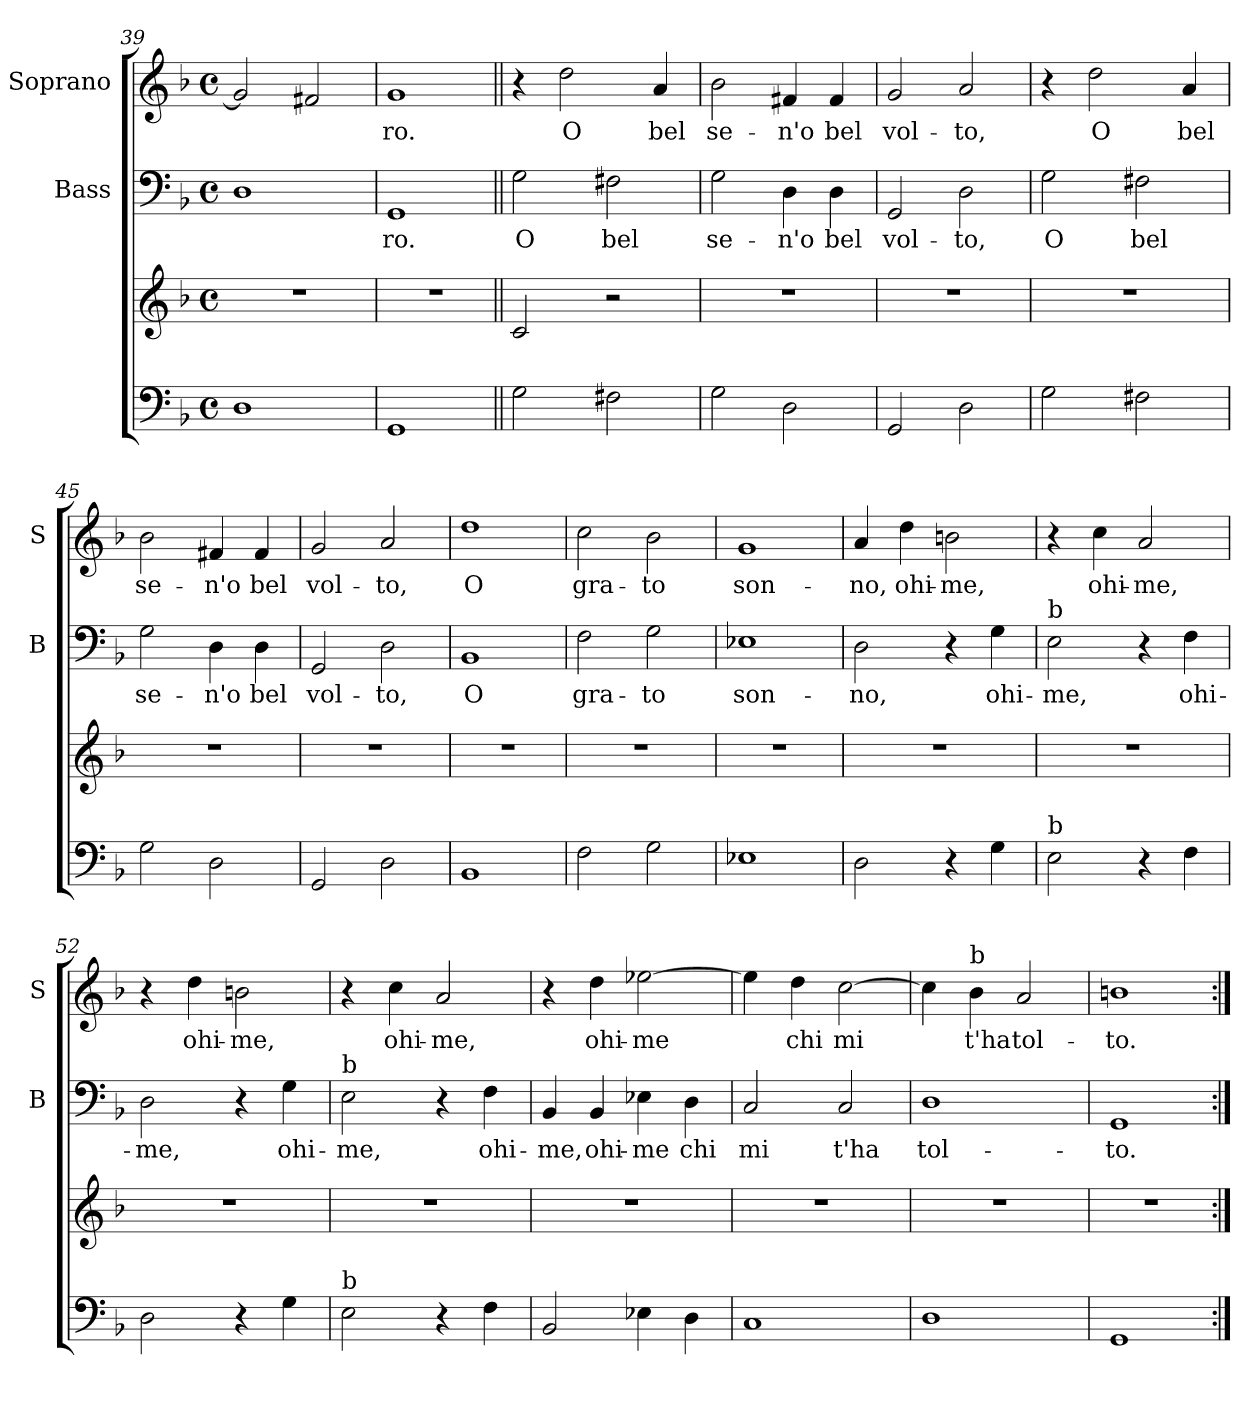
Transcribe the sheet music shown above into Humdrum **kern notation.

**kern	**kern	**kern	**text	**kern	**text
*part3	*part3	*part2	*part2	*part1	*part1
*staff4	*staff3	*staff2	*staff2	*staff1	*staff1
*	*	*I"Bass	*	*I"Soprano	*
*	*	*I'B	*	*I'S	*
*clefF4	*clefG2	*clefF4	*	*clefG2	*
*k[b-]	*k[b-]	*k[b-]	*	*k[b-]	*
*F:	*F:	*F:	*	*F:	*
*M4/4	*M4/4	*M4/4	*	*M4/4	*
*met(c)	*met(c)	*met(c)	*	*met(c)	*
=39	=39	=39	=39	=39	=39
1D	1r	1D	.	2g/]	.
.	.	.	.	2f#X/	.
=40	=40	=40	=40	=40	=40
!	!	!	!LO:LY:b	!	!LO:LY:b
1GG	1r	1GG	-ro.	1g	-ro.
!!LO:LB:g=z
=41||	=41||	=41||	=41||	=41||	=41||
!	!	!	!LO:LY:b	!	!
2G\	2c/	2G\	O	4r	.
!	!	!	!	!	!LO:LY:b
.	.	.	.	2dd\	O
!	!	!	!LO:LY:b	!	!
2F#X\	2r	2F#X\	bel	.	.
!	!	!	!	!	!LO:LY:b
.	.	.	.	4a/	bel
=42	=42	=42	=42	=42	=42
!	!	!	!LO:LY:b	!	!LO:LY:b
2G\	1r	2G\	se-	2b-\	se-
!	!	!	!LO:LY:b	!	!LO:LY:b
2D\	.	4D\	-n'o	4f#X/	-n'o
!	!	!	!LO:LY:b	!	!LO:LY:b
.	.	4D\	bel	4f#/	bel
=43	=43	=43	=43	=43	=43
!	!	!	!LO:LY:b	!	!LO:LY:b
2GG/	1r	2GG/	vol-	2g/	vol-
!	!	!	!LO:LY:b	!	!LO:LY:b
2D\	.	2D\	-to,	2a/	-to,
=44	=44	=44	=44	=44	=44
!	!	!	!LO:LY:b	!	!
2G\	1r	2G\	O	4r	.
!	!	!	!	!	!LO:LY:b
.	.	.	.	2dd\	O
!	!	!	!LO:LY:b	!	!
2F#X\	.	2F#X\	bel	.	.
!	!	!	!	!	!LO:LY:b
.	.	.	.	4a/	bel
=45	=45	=45	=45	=45	=45
!	!	!	!LO:LY:b	!	!LO:LY:b
2G\	1r	2G\	se-	2b-\	se-
!	!	!	!LO:LY:b	!	!LO:LY:b
2D\	.	4D\	-n'o	4f#X/	-n'o
!	!	!	!LO:LY:b	!	!LO:LY:b
.	.	4D\	bel	4f#/	bel
=46	=46	=46	=46	=46	=46
!	!	!	!LO:LY:b	!	!LO:LY:b
2GG/	1r	2GG/	vol-	2g/	vol-
!	!	!	!LO:LY:b	!	!LO:LY:b
2D\	.	2D\	-to,	2a/	-to,
!!LO:LB:g=z
=47	=47	=47	=47	=47	=47
!	!	!	!LO:LY:b	!	!LO:LY:b
1BB-	1r	1BB-	O	1dd	O
=48	=48	=48	=48	=48	=48
!	!	!	!LO:LY:b	!	!LO:LY:b
2F\	1r	2F\	gra-	2cc\	gra-
!	!	!	!LO:LY:b	!	!LO:LY:b
2G\	.	2G\	-to	2b-\	-to
=49	=49	=49	=49	=49	=49
!	!	!	!LO:LY:b	!	!LO:LY:b
1E-X	1r	1E-X	son-	1g	son-
=50	=50	=50	=50	=50	=50
!	!	!	!LO:LY:b	!	!LO:LY:b
2D\	1r	2D\	-no,	4a/	-no,
!	!	!	!	!	!LO:LY:b
.	.	.	.	4dd\	ohi-
!	!	!	!	!	!LO:LY:b
4r	.	4r	.	2bn\	-me,
!	!	!	!LO:LY:b	!	!
4G\	.	4G\	ohi-	.	.
=51	=51	=51	=51	=51	=51
!	!	!LO:TX:a:t=b	!	!	!
!LO:TX:a:t=b	!	!	!	!	!
!	!	!	!LO:LY:b	!	!
2E\	1r	2E\	-me,	4r	.
!	!	!	!	!	!LO:LY:b
.	.	.	.	4cc\	ohi-
!	!	!	!	!	!LO:LY:b
4r	.	4r	.	2a/	-me,
!	!	!	!LO:LY:b	!	!
4F\	.	4F\	ohi-	.	.
=52	=52	=52	=52	=52	=52
!	!	!	!LO:LY:b	!	!
2D\	1r	2D\	-me,	4r	.
!	!	!	!	!	!LO:LY:b
.	.	.	.	4dd\	ohi-
!	!	!	!	!	!LO:LY:b
4r	.	4r	.	2bn\	-me,
!	!	!	!LO:LY:b	!	!
4G\	.	4G\	ohi-	.	.
!!LO:LB:g=z
=53	=53	=53	=53	=53	=53
!	!	!LO:TX:a:t=b	!	!	!
!LO:TX:a:t=b	!	!	!	!	!
!	!	!	!LO:LY:b	!	!
2E\	1r	2E\	-me,	4r	.
!	!	!	!	!	!LO:LY:b
.	.	.	.	4cc\	ohi-
!	!	!	!	!	!LO:LY:b
4r	.	4r	.	2a/	-me,
!	!	!	!LO:LY:b	!	!
4F\	.	4F\	ohi-	.	.
=54	=54	=54	=54	=54	=54
!	!	!	!LO:LY:b	!	!
2BB-/	1r	4BB-/	-me,	4r	.
!	!	!	!LO:LY:b	!	!LO:LY:b
.	.	4BB-/	ohi-	4dd\	ohi-
!	!	!	!LO:LY:b	!	!LO:LY:b
4E-X\	.	4E-X\	-me	[2ee-X\	-me
!	!	!	!LO:LY:b	!	!
4D\	.	4D\	chi	.	.
=55	=55	=55	=55	=55	=55
!	!	!	!LO:LY:b	!	!
1C	1r	2C/	mi	4ee-\]	.
!	!	!	!	!	!LO:LY:b
.	.	.	.	4dd\	chi
!	!	!	!LO:LY:b	!	!LO:LY:b
.	.	2C/	t'ha	[2cc\	mi
=56	=56	=56	=56	=56	=56
!	!	!	!LO:LY:b	!	!
1D	1r	1D	tol-	4cc\]	.
!	!	!	!	!LO:TX:a:t=b	!
!	!	!	!	!	!LO:LY:b
.	.	.	.	4b-\	t'ha
!	!	!	!	!	!LO:LY:b
.	.	.	.	2a/	tol-
=57	=57	=57	=57	=57	=57
!	!	!	!LO:LY:b	!	!LO:LY:b
1GG	1r	1GG	-to.	1bn	-to.
=:|!	=:|!	=:|!	=:|!	=:|!	=:|!
*-	*-	*-	*-	*-	*-
